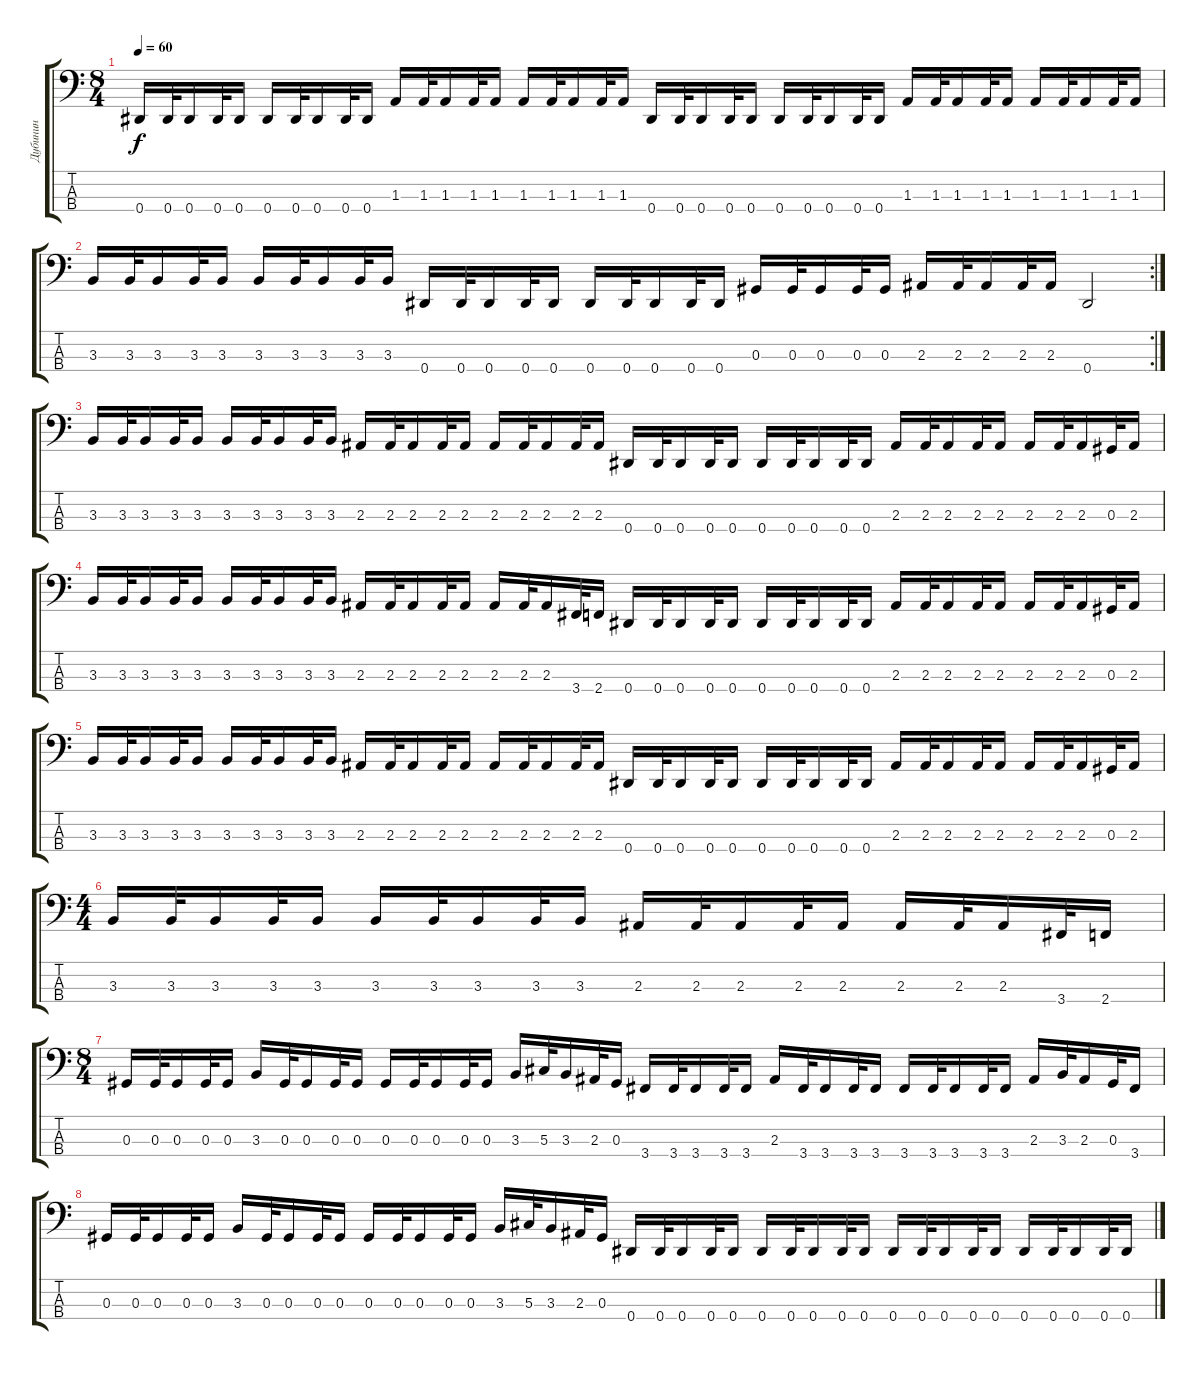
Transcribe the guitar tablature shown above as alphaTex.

\track ("Дубинин" "Дубинин") {instrument electricbassfinger}
\staff {score tabs}
\tuning (Gb2 Db2 Ab1 Eb1) {hide}
\ts (8 4)
\tempo 60
\clef f4
\ks c
0.4.16{dy f} 0.4.32 0.4.16 0.4.32 0.4.16 0.4.16 0.4.32 0.4.16 0.4.32 0.4.16 1.3.16 1.3.32 1.3.16 1.3.32 1.3.16 1.3.16 1.3.32 1.3.16 1.3.32 1.3.16 0.4.16 0.4.32 0.4.16 0.4.32 0.4.16 0.4.16 0.4.32 0.4.16 0.4.32 0.4.16 1.3.16 1.3.32 1.3.16 1.3.32 1.3.16 1.3.16 1.3.32 1.3.16 1.3.32 1.3.16 |
\rc 2
3.3.16 3.3.32 3.3.16 3.3.32 3.3.16 3.3.16 3.3.32 3.3.16 3.3.32 3.3.16 0.4.16 0.4.32 0.4.16 0.4.32 0.4.16 0.4.16 0.4.32 0.4.16 0.4.32 0.4.16 0.3.16 0.3.32 0.3.16 0.3.32 0.3.16 2.3.16 2.3.32 2.3.16 2.3.32 2.3.16 0.4.2 |
3.3.16 3.3.32 3.3.16 3.3.32 3.3.16 3.3.16 3.3.32 3.3.16 3.3.32 3.3.16 2.3.16 2.3.32 2.3.16 2.3.32 2.3.16 2.3.16 2.3.32 2.3.16 2.3.32 2.3.16 0.4.16 0.4.32 0.4.16 0.4.32 0.4.16 0.4.16 0.4.32 0.4.16 0.4.32 0.4.16 2.3.16 2.3.32 2.3.16 2.3.32 2.3.16 2.3.16 2.3.32 2.3.16 0.3.32 2.3.16 |
3.3.16 3.3.32 3.3.16 3.3.32 3.3.16 3.3.16 3.3.32 3.3.16 3.3.32 3.3.16 2.3.16 2.3.32 2.3.16 2.3.32 2.3.16 2.3.16 2.3.32 2.3.16 3.4.32 2.4.16 0.4.16 0.4.32 0.4.16 0.4.32 0.4.16 0.4.16 0.4.32 0.4.16 0.4.32 0.4.16 2.3.16 2.3.32 2.3.16 2.3.32 2.3.16 2.3.16 2.3.32 2.3.16 0.3.32 2.3.16 |
3.3.16 3.3.32 3.3.16 3.3.32 3.3.16 3.3.16 3.3.32 3.3.16 3.3.32 3.3.16 2.3.16 2.3.32 2.3.16 2.3.32 2.3.16 2.3.16 2.3.32 2.3.16 2.3.32 2.3.16 0.4.16 0.4.32 0.4.16 0.4.32 0.4.16 0.4.16 0.4.32 0.4.16 0.4.32 0.4.16 2.3.16 2.3.32 2.3.16 2.3.32 2.3.16 2.3.16 2.3.32 2.3.16 0.3.32 2.3.16 |
\ts (4 4)
3.3.16 3.3.32 3.3.16 3.3.32 3.3.16 3.3.16 3.3.32 3.3.16 3.3.32 3.3.16 2.3.16 2.3.32 2.3.16 2.3.32 2.3.16 2.3.16 2.3.32 2.3.16 3.4.32 2.4.16 |
\ts (8 4)
0.3.16{volume 11} 0.3.32 0.3.16 0.3.32 0.3.16 3.3.16 0.3.32 0.3.16 0.3.32 0.3.16 0.3.16 0.3.32 0.3.16 0.3.32 0.3.16 3.3.16 5.3.32 3.3.16 2.3.32 0.3.16 3.4.16 3.4.32 3.4.16 3.4.32 3.4.16 2.3.16 3.4.32 3.4.16 3.4.32 3.4.16 3.4.16 3.4.32 3.4.16 3.4.32 3.4.16 2.3.16 3.3.32 2.3.16 0.3.32 3.4.16 |
0.3.16 0.3.32 0.3.16 0.3.32 0.3.16 3.3.16 0.3.32 0.3.16 0.3.32 0.3.16 0.3.16 0.3.32 0.3.16 0.3.32 0.3.16 3.3.16 5.3.32 3.3.16 2.3.32 0.3.16 0.4.16 0.4.32 0.4.16 0.4.32 0.4.16 0.4.16 0.4.32 0.4.16 0.4.32 0.4.16 0.4.16 0.4.32 0.4.16 0.4.32 0.4.16 0.4.16 0.4.32 0.4.16 0.4.32 0.4.16
